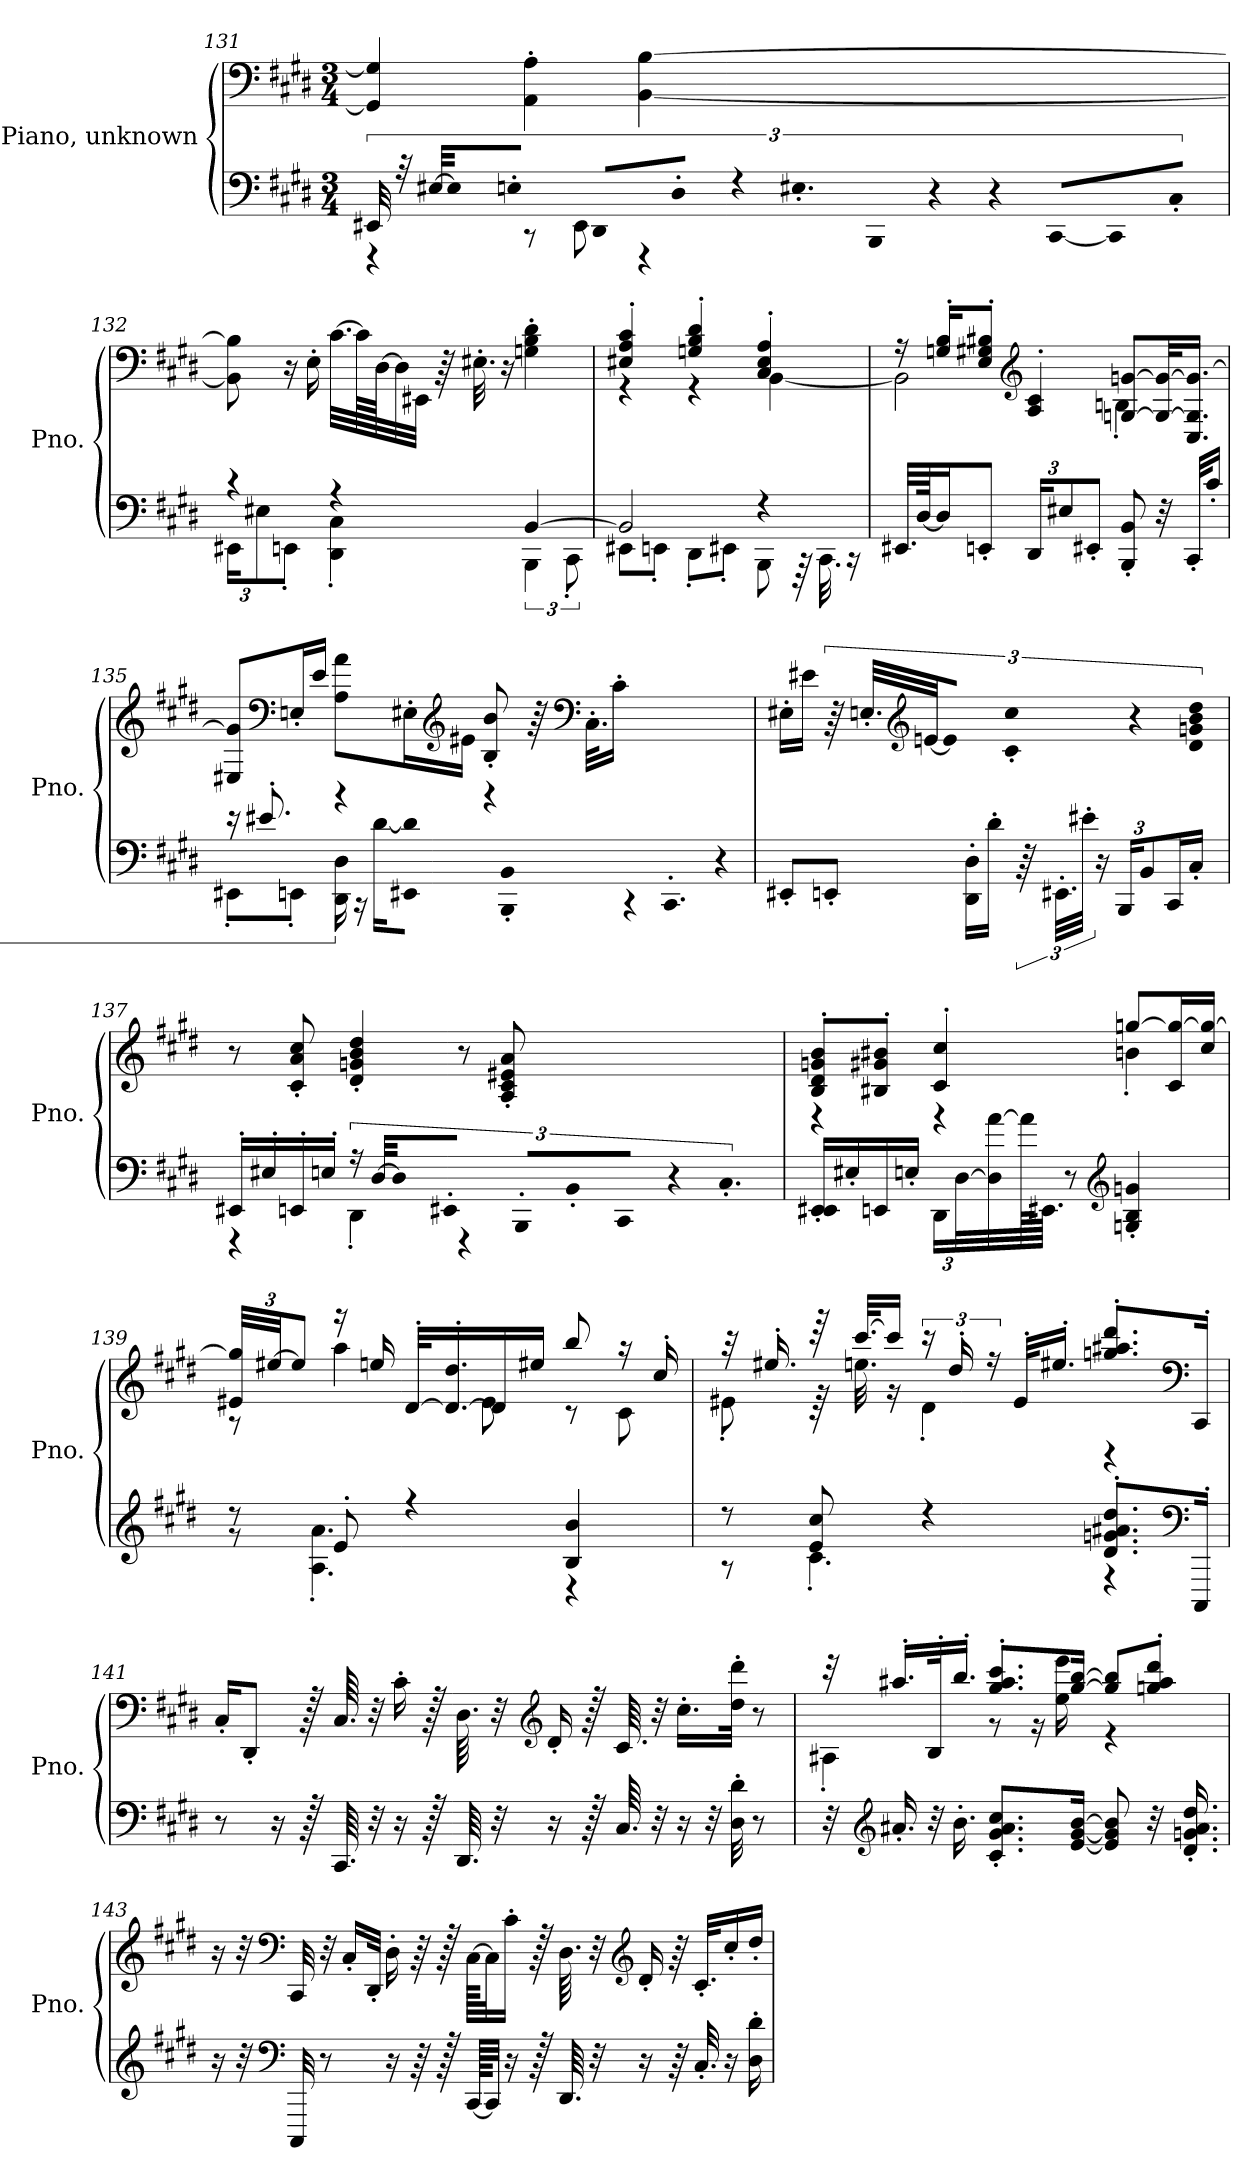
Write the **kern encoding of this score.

**kern	**kern
*part1	*part1
*staff2	*staff1
*I"Piano, unknown	*
*I'Pno.	*
!!LO:LB:g=z
*clefF4	*clefF4
*k[f#c#g#d#]	*k[f#c#g#d#]
*M3/4	*M3/4
=131	=131
*^	*
48EE#X/	4r	4GG/] 4G/]
48r	.	.
[48E#X/KKL	.	.
8E#/]	.	.
16En'/Jk	.	.
16DD#/LL	8r	4AA\' 4A\'
16D#'/JJ	.	.
32r	8EE#\	.
16.E#X'/	.	.
8BBB/	4r	[4BB\ [4B\
64r	.	.
128r	.	.
[128CC#/KKLLL	.	.
32CC#/J]	.	.
16C#'/JJ	.	.
=132	=132	=132
*	*Xbrackettup	*
4r	24EE#X\KL	8BB\] 8B\]
.	12E#X\	.
.	8EEn'\J	16r
.	.	16E'\
4r	4DD#\' 4C#\'	[32.c#\LLL
.	.	128c#\LL]
.	.	[128D#\JJ
.	.	32D#\]
.	.	32EE#X\JJJ
.	.	64r
.	.	32.E#X'\
.	.	16r
*	*brackettup	*
[4BB/	6BBB\	4Gn\' 4B\' 4d#\'
.	12CC#'\	.
!!LO:LB:g=z
=133	=133	=133
*	*	*^
2BB/]	8EE#X\L	4E#X/' 4A/' 4c#/'	4r
.	8EEn'\J	.	.
.	8DD#'\L	4Gn/' 4B/' 4d#/'	4r
.	8EE#X'\J	.	.
4r	8BBB\	4C#/' 4E#/' 4A/'	[4BB\
.	64r	.	.
.	32.CC#\	.	.
.	16r	.	.
*v	*v	*	*
=134	=134	=134
32.EE#X/LLL	16r	2BB\]
[64D#/JK	.	.
16D#/J]	16Gn/' 16B/'KL	.
8EEn'/J	8E/' 8G#X/' 8B#X/'J	.
*	*clefG2	*
*Xbrackettup	*	*
24DD#/KL	4A/' 4c#/'	.
12E#X/	.	.
8EE#X'/J	.	.
8BBB/' 8BB/'	[8Gn/ [8gn/L	4Bn'\
32r	32G/_ 32g/_KL	.
32CC#'/KLL	16.C#/ 16.G/] 16.g/_JJ	.
16c#'/JJ	.	.
*	*v	*v
!!LO:LB:g=z
=135	=135
*^	*
16r	8EE#X'\L	8E#X/ 8g/]L
8.e#X'/	.	.
*	*	*clefF4
.	8EEn'\J	16En'/L
.	.	16e/JJ
*	*brackettup	*
4r	24DD#\ 24D#\	8A\ 8a\L
.	24r	.
.	[24d#\KL	.
.	8EE#X\ 8d#\]J	16E#X'\L
*	*	*clefG2
.	.	16e#X\JJ
4r	8BBB\' 8BB\'	8B/' 8b/'
.	64r	64r
*	*	*clefF4
.	32.CC#'\	32.C#'\KLL
.	16r	16c#'\JJ
*v	*v	*
!!LO:LB:g=z
=136	=136
8EE#X'/L	16E#X'\LL
.	16e#X\JJ
8EEn'/J	96r
.	48.En'/LLL
*	*clefG2
.	[48en/J
.	16e/JJ]
16DD#\' 16D#\'LL	4c#/' 4cc#/'
16d#'\JJ	.
96r	.
48.EE#X'\LLL	.
48e#X'\JJJ	.
16r	.
*Xbrackettup	*
24BBB/KL	8r
12BB/	.
16CC#/L	8d#/ 8gn/ 8b/ 8dd#/
16C#'/JJ	.
=137	=137
*^	*
16EE#X'/LL	4r	8r
16E#X'/	.	.
16EEn'/	.	8c#/' 8a/' 8cc#/'
16En'/JJ	.	.
*brackettup	*	*
24r	4DD#'\	4d#/' 4gn/' 4b/' 4dd#/'
[48D#/KLL	.	.
16D#/J]	.	.
8EE#X'/J	.	.
16BBB'/LL	4r	8r
16BB'/	.	.
16CC#/JJ	.	8A/' 8c#/' 8e#X/' 8a/'
64r	.	.
32.C#'/	.	.
*v	*v	*
!!LO:PB:g=z
=138	=138
*	*^
16EE/' 16EE#X/'LL	8B/' 8d#/' 8gn/' 8b/'L	4r
16E#X'/	.	.
16EEn/	8B#X/' 8g#X/' 8b#X/'J	.
16En'/JJ	.	.
*Xbrackettup	*	*
24DD#\LL	4c#/' 4cc#/'	4r
[48D#\L	.	.
32D#\] [32a\	.	.
128a\KL]	.	.
64.EE#X\JJJJ	.	.
8r	.	.
*clefG2	*	*
4Gn/' 4B/' 4gn/'	[8ggn/L	4bn'\
.	16c#/ 16gg/_L	.
.	16cc#/ 16gg/_JJ	.
=139	=139	=139
*^	*	*
*	*	*Xbrackettup	*
8r	8r	48e#X/ 48gg/]LLL	8r
.	.	[48ee#X/JJ	.
.	.	12ee#/J]	.
8e'/	4.A\' 4.a\'	16r	4aa\
.	.	16een/	.
4r	.	[32d#'/KLL	.
.	.	16.d#/_' 16.dd#/'	.
.	.	16d#/]	8e#\
.	.	16ee#X/JJ	.
4B/ 4b/	4r	8bb/	8r
.	.	16r	8c#\
.	.	16cc#'/	.
!!LO:LB:g=z	!!
=140	=140	=140	=140
8r	8r	32r	8e#X'\
.	.	16.ee#X'/	.
8e/ 8cc#/	4.c#'\	64r	64r
.	.	[32.ccc#/KLL	32.een\
.	.	16ccc#/JJ]	16r
*	*	*brackettup	*
4r	.	24r	4d#'\
.	.	24dd#'/	.
.	.	24r	.
.	.	32e#'/KLL	.
.	.	16.ee#X'/JJ	.
8.d#/' 8.gn/' 8.a#X/' 8.dd#/'L	4r	8.ggn/' 8.aa#X/' 8.ddd#/'L	4r
*clefF4	*	*clefF4	*
16CCC#'/Jk	.	16CC#'/Jk	.
*v	*v	*	*
*	*v	*v
=141	=141
8r	16C#'/KL
.	8DD#'/J
16r	.
128r	128r
64.CC#/	64.C#/
32r	32r
16r	16c#'\
128r	128r
64.DD#/	64.D#\
32r	32r
*	*clefG2
16r	16d#'/
128r	128r
64.C#/	64.c#/
32r	32r
16r	16.cc#'\LL
32r	.
32D#\' 32d#\'	32dd#\' 32ddd#\'JJk
8r	8r
!!LO:LB:g=z
=142	=142
*	*^
32r	32r	4A#X'\
*clefG2	*	*
16.a#X'/	16.aa#X'/LL	.
32r	32B'/K	.
16.b'\	16.bb'/JJ	.
8.c#/' 8.g#/' 8.a#/' 8.cc#/'L	8.gg#/' 8.aa#/' 8.ccc#/'L	8r
.	.	16r
[16e/ [16g#/ [16b/Jk	[16gg#/ [16bb/Jk	16ee\ 16eee\
8e/] 8g#/] 8b/]	8gg#/] 8bb/]L	4r
32r	8ggn/' 8aa#/' 8ddd#/'J	.
16.d#/' 16.gn/' 16.a#/' 16.dd#/'	.	.
*	*v	*v
!!LO:LB:g=z
=143	=143
16r	16r
32r	32r
*clefF4	*clefF4
32CCC#/	32CC#/
8r	32r
.	16C#'/LL
.	32DD#'/JJk
16r	16D#'\
64r	64r
128r	128r
[128CC#/KKLLL	[128C#\KKLLL
32CC#/JJJ]	32C#\J]
16r	16c#'\JJ
128r	128r
64.DD#/	64.D#\
32r	32r
*	*clefG2
16r	16d#'/
64r	64r
32.C#'/	32.c#'/KLL
16r	16cc#'/
16D#\' 16d#\'	16dd#'/JJ
=	=
*-	*-
